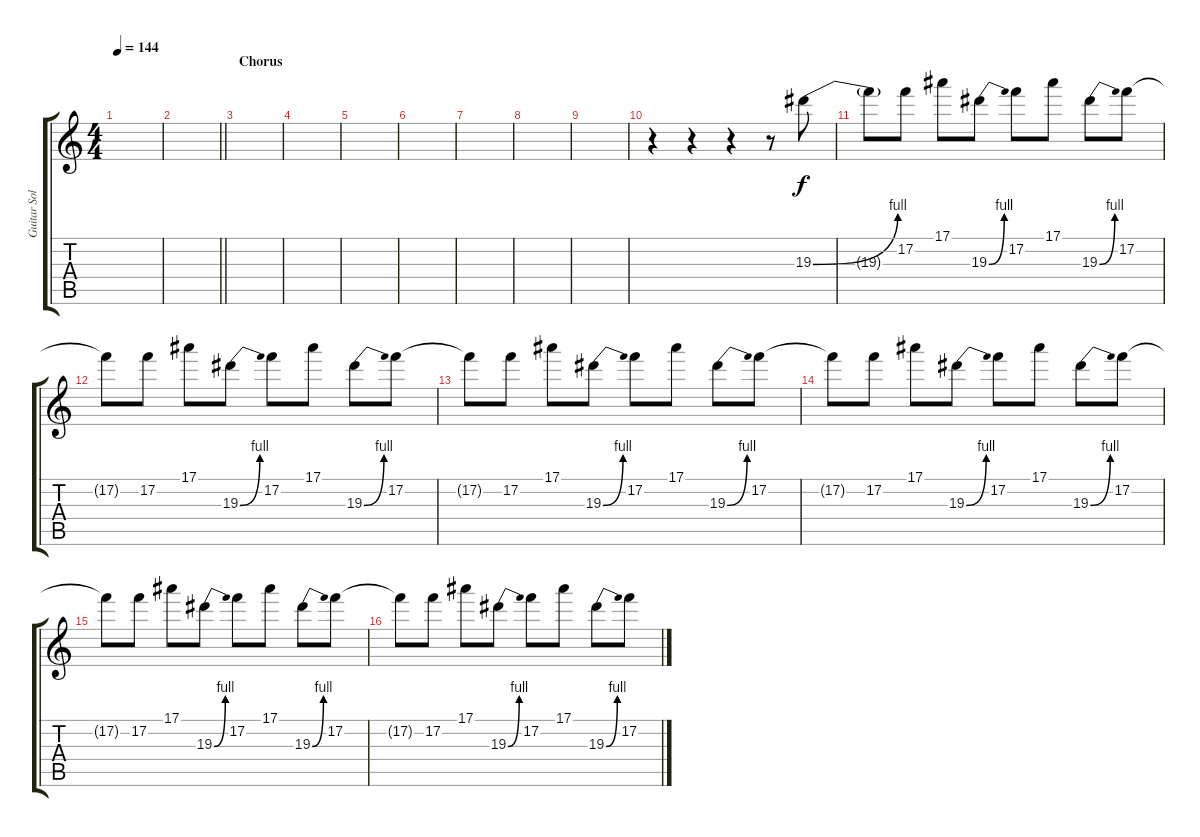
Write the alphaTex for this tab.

\track ("Guitar Solo" "Guitar Sol") {instrument distortionguitar}
\staff {score tabs}
\tuning (F4 C4 Ab3 Eb3 Bb2 F2) {hide}
\ts (4 4)
\tempo 144
\clef g2
\ks c
|
\barLineRight lightlight
|
\section ("" "Chorus")
|
|
|
|
|
|
|
r.4 r.4 r.4 r.8 19.3{be (bend 0 0 60 4)}.8 |
19.3{t}.8 17.2.8 17.1.8 19.3{be (bend 0 0 60 4)}.8 17.2.8 17.1.8 19.3{be (bend 0 0 60 4)}.8 17.2.8 |
17.2{t}.8 17.2.8 17.1.8 19.3{be (bend 0 0 60 4)}.8 17.2.8 17.1.8 19.3{be (bend 0 0 60 4)}.8 17.2.8 |
17.2{t}.8 17.2.8 17.1.8 19.3{be (bend 0 0 60 4)}.8 17.2.8 17.1.8 19.3{be (bend 0 0 60 4)}.8 17.2.8 |
17.2{t}.8 17.2.8 17.1.8 19.3{be (bend 0 0 60 4)}.8 17.2.8 17.1.8 19.3{be (bend 0 0 60 4)}.8 17.2.8 |
17.2{t}.8 17.2.8 17.1.8 19.3{be (bend 0 0 60 4)}.8 17.2.8 17.1.8 19.3{be (bend 0 0 60 4)}.8 17.2.8 |
17.2{t}.8 17.2.8 17.1.8 19.3{be (bend 0 0 60 4)}.8 17.2.8 17.1.8 19.3{be (bend 0 0 60 4)}.8 17.2.8
